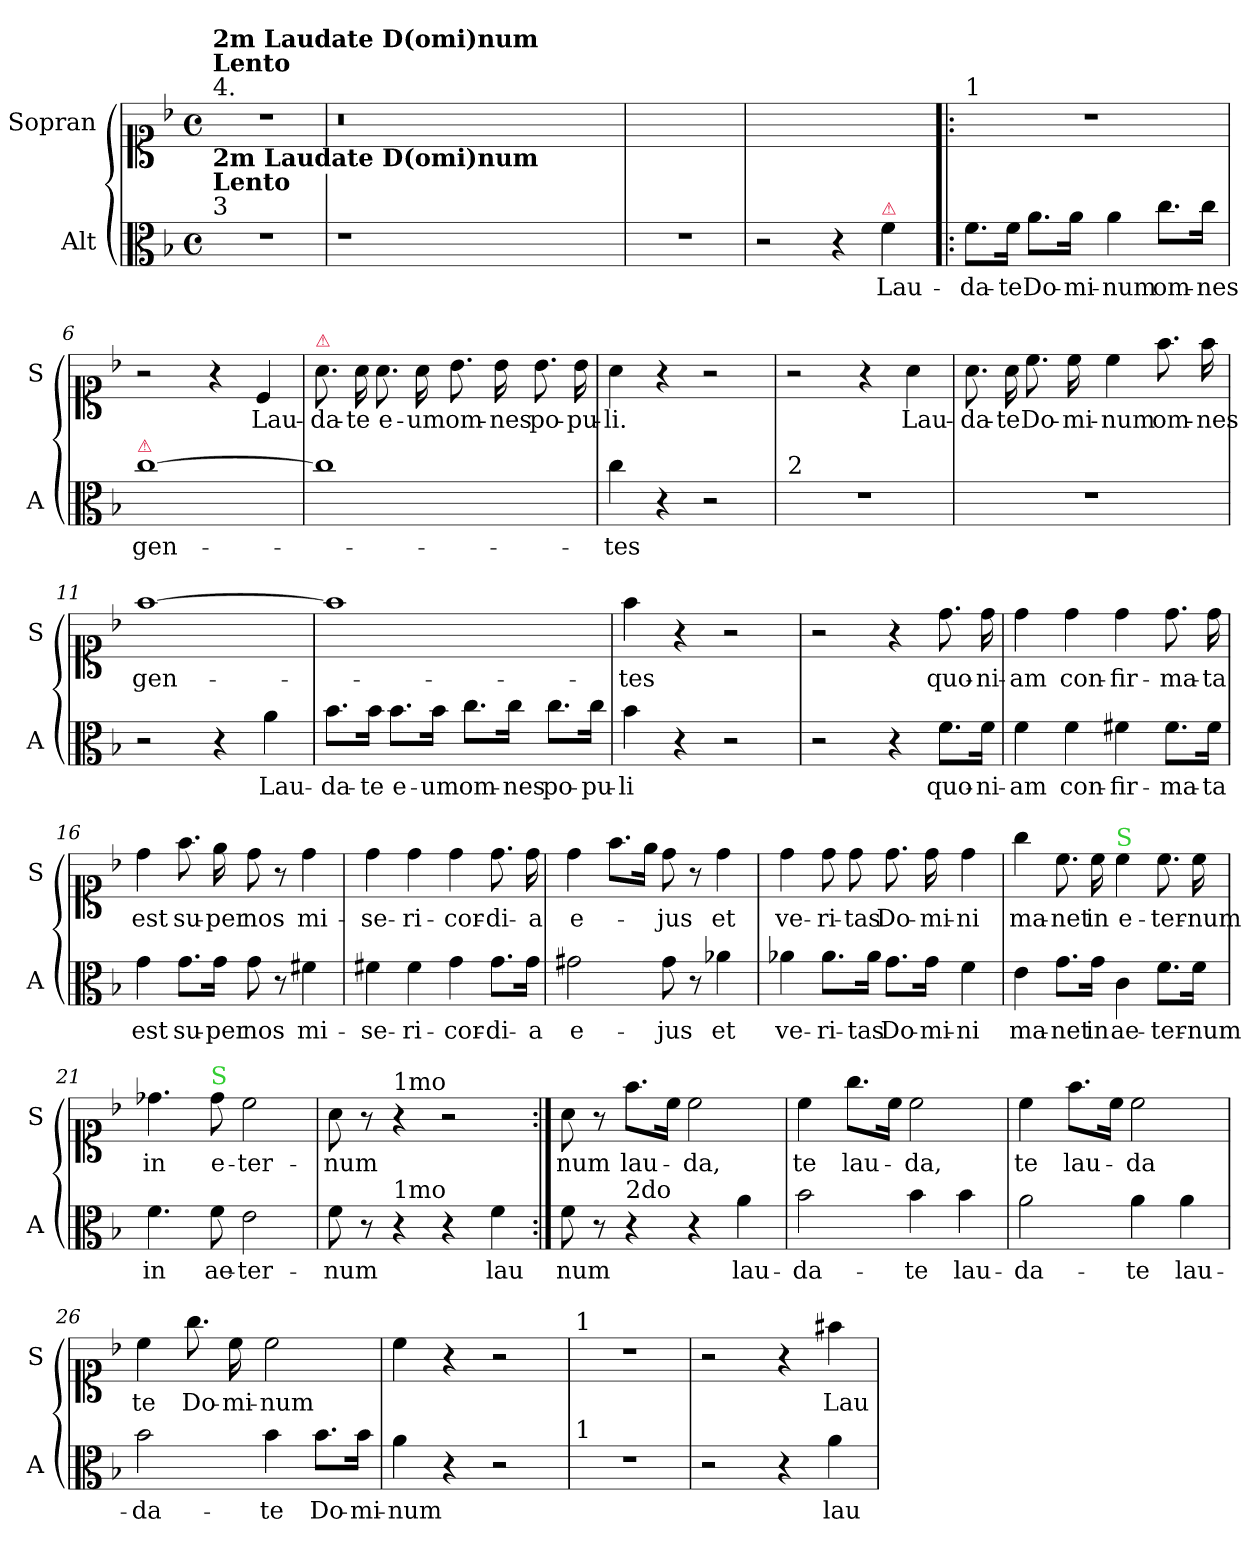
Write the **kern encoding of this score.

**kern	**text	**kern	**text
*part2	*part2	*part1	*part1
*staff2	*staff2	*staff1	*staff1
*I"Alt	*	*I"Sopran	*
*I'A	*	*I'S	*
*clefC3	*	*clefC1	*
*k[b-]	*	*k[b-]	*
*M4/4	*	*M4/4	*
*met(c)	*	*met(c)	*
=1	=1	=1	=1
!	!	!LO:TX:a:t=4.	!
!	!	!LO:TX:a:B:t=Lento	!
!	!	!LO:TX:a:B:t=2m Laudate D(omi)num	!
!LO:TX:a:t=3	!	!	!
!LO:TX:a:B:t=Lento	!	!	!
!LO:TX:a:B:t=2m Laudate D(omi)num	!	!	!
1r	.	1r	.
=2	=2	=2	=2
1r	.	0.r	.
0ryy	.	.	.
=3	=3	=3	=3
1r	.	1ryy	.
=4	=4	=4	=4
2r	.	1ryy	.
4r	.	.	.
!LO:TX:a:color=crimson:t=⚠	!	!	!
4f\	Lau-	.	.
=5!|:	=5!|:	=5!|:	=5!|:
!	!	!LO:TX:a:t=1	!
8.f\L	-da-	1r	.
16f\Jk	-te	.	.
8.a\L	Do-	.	.
16a\Jk	-mi-	.	.
4a\	-num	.	.
8.cc\L	om-	.	.
16cc\Jk	-nes	.	.
=6	=6	=6	=6
!LO:TX:a:color=crimson:t=⚠	!	!	!
[1cc	gen-	2r	.
.	.	4r	.
.	.	4c/	Lau-
=7	=7	=7	=7
!	!	!LO:TX:a:color=crimson:t=⚠	!
1cc]	.	8.a\	-da-
.	.	16a\	-te
.	.	8.a\	e-
.	.	16a\	-um
.	.	8.b-\	om-
.	.	16b-\	-nes
.	.	8.b-\	po-
.	.	16b-\	-pu-
=8	=8	=8	=8
4cc\	-tes	4a\	-li.
4r	.	4r	.
2r	.	2r	.
=9	=9	=9	=9
!LO:TX:a:t=2	!	!	!
1r	.	2r	.
.	.	4r	.
.	.	4a\	Lau-
=10	=10	=10	=10
1r	.	8.a\	-da-
.	.	16a\	-te
.	.	8.cc\	Do-
.	.	16cc\	-mi-
.	.	4cc\	-num
.	.	8.ff\	om-
.	.	16ff\	-nes
=11	=11	=11	=11
2r	.	[1ff	gen-
4r	.	.	.
4a\	Lau-	.	.
=12	=12	=12	=12
8.b-\L	-da-	1ff]	.
16b-\Jk	-te	.	.
8.b-\L	e-	.	.
16b-\Jk	-um	.	.
8.cc\L	om-	.	.
16cc\Jk	-nes	.	.
8.cc\L	po-	.	.
16cc\Jk	-pu-	.	.
=13	=13	=13	=13
4b-\	-li	4ff\	-tes
4r	.	4r	.
2r	.	2r	.
=14	=14	=14	=14
2r	.	2r	.
4r	.	4r	.
8.f\L	quo-	8.dd\	quo-
16f\Jk	-ni-	16dd\	-ni-
=15	=15	=15	=15
4f\	-am	4dd\	-am
4f\	con-	4dd\	con-
4f#X\	-fir-	4dd\	-fir-
8.f#\L	-ma-	8.dd\	-ma-
16f#\Jk	-ta	16dd\	-ta
=16	=16	=16	=16
4g\	est	4dd\	est
8.g\L	su-	8.ff\	su-
16g\Jk	-per	16ee\	-per
8g\	nos	8dd\	nos
8r	.	8r	.
4f#X\	mi-	4dd\	mi-
=17	=17	=17	=17
4f#X\	-se-	4dd\	-se-
4f#\	-ri-	4dd\	-ri-
4g\	-cor-	4dd\	-cor-
8.g\L	-di-	8.dd\	-di-
16g\Jk	-a	16dd\	-a
=18	=18	=18	=18
2g#X\	e-	4dd\	e-
.	.	8.ff\L	.
.	.	16ee\Jk	.
8g#\	-jus	8dd\	-jus
8r	.	8r	.
4a-X\	et	4dd\	et
=19	=19	=19	=19
4a-X\	ve-	4dd\	ve-
8.a-\L	-ri-	8dd\	-ri-
.	.	8dd\	-tas
16a-\Jk	-tas	.	.
8.g\L	Do-	8.dd\	Do-
16g\Jk	-mi-	16dd\	-mi-
4f\	-ni	4dd\	-ni
=20	=20	=20	=20
4e\	ma-	4gg\	ma-
8.g\L	-net	8.cc\	-net
16g\Jk	in	16cc\	in
!	!	!LO:TX:a:color=limegreen:t=S	!
4c\	ae-	4cc\	e-
8.f\L	-ter-	8.cc\	-ter-
16f\Jk	-num	16cc\	-num
=21	=21	=21	=21
4.f\	in	4.dd-X\	in
!	!	!LO:TX:a:color=limegreen:t=S	!
8f\	ae-	8dd-\	e-
2e\	-ter-	2cc\	-ter-
=22	=22	=22	=22
8f\	-num	8a\	-num
8r	.	8r	.
!	!	!LO:TX:a:t=1mo	!
!LO:TX:a:t=1mo	!	!	!
4r	.	4r	.
4r	.	2r	.
4f\	lau	.	.
=23:|!	=23:|!	=23:|!	=23:|!
8f\	num	8a\	num
8r	.	8r	.
!LO:TX:a:t=2do	!	!	!
4r	.	8.ff\L	lau-
.	.	16cc\Jk	.
4r	.	2cc\	-da,
4a\	lau-	.	.
=24	=24	=24	=24
2b-\	-da-	4cc\	te
.	.	8.gg\L	lau-
.	.	16cc\Jk	.
4b-\	-te	2cc\	-da,
4b-\	lau-	.	.
=25	=25	=25	=25
2a\	-da-	4cc\	te
.	.	8.ff\L	lau-
.	.	16cc\Jk	.
4a\	-te	2cc\	-da
4a\	lau-	.	.
=26	=26	=26	=26
2b-\	-da-	4cc\	te
.	.	8.gg\	Do-
.	.	16cc\	-mi-
4b-\	-te	2cc\	-num
8.b-\L	Do-	.	.
16b-\Jk	-mi-	.	.
=27	=27	=27	=27
4a\	-num	4cc\	.
4r	.	4r	.
2r	.	2r	.
=28	=28	=28	=28
!	!	!LO:TX:a:t=1	!
!LO:TX:a:t=1	!	!	!
1r	.	1r	.
=29	=29	=29	=29
2r	.	2r	.
4r	.	4r	.
4a\	lau-	4ff#X\	Lau-
=	=	=	=
*-	*-	*-	*-
